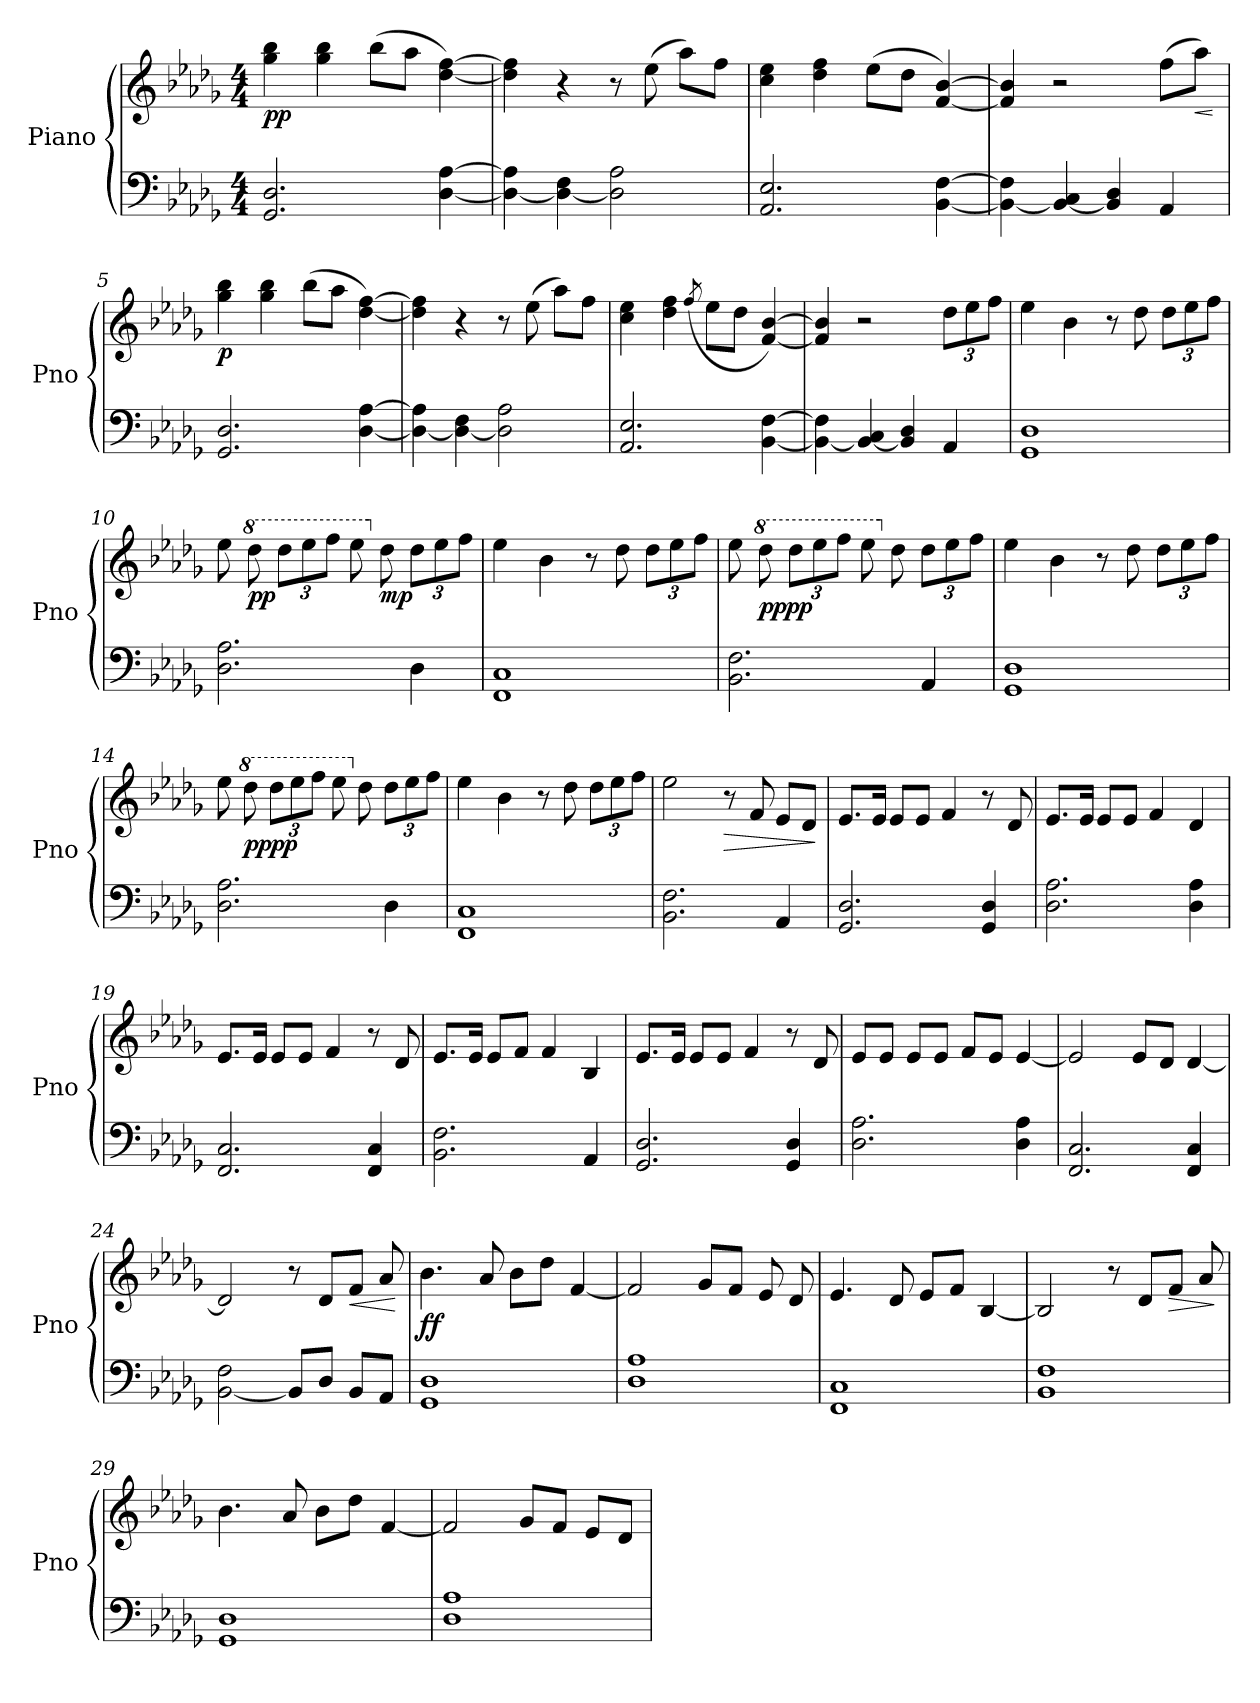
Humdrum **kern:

**kern	**kern	**dynam
*part1	*part1	*part1
*staff2	*staff1	*staff1/2
*I"Piano	*	*
*I'Pno	*	*
*clefF4	*clefG2	*
*k[b-e-a-d-g-]	*k[b-e-a-d-g-]	*
*b-:	*b-:	*
*M4/4	*M4/4	*
*MM130	*MM130	*
=1	=1	=1
!	!	!LO:DY:b
!	!	!LO:DY:n=1:b
2.GG-/ 2.D-/	4gg-\ 4bb-\	p p
.	4gg-\ 4bb-\	.
.	(>8bb-\L	.
.	8aa-\J	.
[4D-\ [4A-\	[4dd-\ [4ff\)	.
=2	=2	=2
4D-\_ 4A-\]	4dd-\] 4ff\]	.
4D-\_ 4F\	4r	.
2D-\] 2A-\	8r	.
.	(>8ee-\	.
.	8aa-\L)	.
.	8ff\J	.
=3	=3	=3
2.AA-/ 2.E-/	4cc\ 4ee-\	.
.	4dd-\ 4ff\	.
.	(>8ee-\L	.
.	8dd-\J	.
[4BB-\ [4F\	[4f/ [4b-/)	.
=4	=4	=4
4BB-\_ 4F\]	4f/] 4b-/]	.
4BB-/_ 4C/	2r	.
4BB-/] 4D-/	.	.
4AA-/	(>8ff\L	.
!	!	!LO:HP:b
.	8aa-\J)	<
.	.	[
=5	=5	=5
!	!	!LO:DY:b
2.GG-/ 2.D-/	4gg-\ 4bb-\	p
.	4gg-\ 4bb-\	.
.	(>8bb-\L	.
.	8aa-\J	.
[4D-\ [4A-\	[4dd-\ [4ff\)	.
!!LO:LB:g=z
=6	=6	=6
4D-\_ 4A-\]	4dd-\] 4ff\]	.
4D-\_ 4F\	4r	.
2D-\] 2A-\	8r	.
.	(>8ee-\	.
.	8aa-\L)	.
.	8ff\J	.
=7	=7	=7
2.AA-/ 2.E-/	4cc\ 4ee-\	.
.	4dd-\ 4ff\	.
.	(>8qff/	.
.	8ee-\L	.
.	8dd-\J	.
[4BB-\ [4F\	[4f/ [4b-/)	.
=8	=8	=8
4BB-\_ 4F\]	4f/] 4b-/]	.
4BB-/_ 4C/	2r	.
4BB-/] 4D-/	.	.
*	*Xbrackettup	*
4AA-/	12dd-\L	.
.	12ee-\	.
.	12ff\J	.
=9	=9	=9
!	!	!LO:DY:b
1GG- 1D-	4ee-\	other-dynamics
.	4b-\	.
.	8r	.
.	8dd-\	.
.	12dd-\L	.
.	12ee-\	.
.	12ff\J	.
!!LO:LB:g=z
=10	=10	=10
2.D-\ 2.A-\	8ee-\	.
*	*8va	*
!	!	!LO:DY:b
.	8ddd-\	pp
.	12ddd-\L	.
.	12eee-\	.
.	12fff\J	.
.	8eee-\	.
*	*X8va	*
!	!	!LO:DY:b
.	8dd-\	mp
4D-\	12dd-\L	.
.	12ee-\	.
.	12ff\J	.
=11	=11	=11
1FF 1C	4ee-\	.
.	4b-\	.
.	8r	.
.	8dd-\	.
.	12dd-\L	.
.	12ee-\	.
.	12ff\J	.
=12	=12	=12
2.BB-\ 2.F\	8ee-\	.
*	*8va	*
!	!	!LO:DY:b
!	!	!LO:DY:n=1:b
.	8ddd-\	pp pp
.	12ddd-\L	.
.	12eee-\	.
.	12fff\J	.
.	8eee-\	.
*	*X8va	*
!	!	!LO:DY:n=2:b
!	!	!LO:DY:n=3:b
.	8dd-\	mp mp
4AA-/	12dd-\L	.
.	12ee-\	.
.	12ff\J	.
=13	=13	=13
1GG- 1D-	4ee-\	.
.	4b-\	.
.	8r	.
.	8dd-\	.
.	12dd-\L	.
.	12ee-\	.
.	12ff\J	.
!!LO:LB:g=z
=14	=14	=14
2.D-\ 2.A-\	8ee-\	.
*	*8va	*
!	!	!LO:DY:b
!	!	!LO:DY:n=1:b
.	8ddd-\	pp pp
.	12ddd-\L	.
.	12eee-\	.
.	12fff\J	.
.	8eee-\	.
*	*X8va	*
!	!	!LO:DY:n=2:b
!	!	!LO:DY:n=3:b
.	8dd-\	mp mp
4D-\	12dd-\L	.
.	12ee-\	.
.	12ff\J	.
=15	=15	=15
1FF 1C	4ee-\	.
.	4b-\	.
.	8r	.
.	8dd-\	.
.	12dd-\L	.
.	12ee-\	.
.	12ff\J	.
=16	=16	=16
2.BB-\ 2.F\	2ee-\	.
!	!	!LO:HP:b
.	8r	>
.	8f/	.
4AA-/	8e-/L	.
.	8d-/J	.
.	.	]
=17	=17	=17
!	!	!LO:DY:b
!	!	!LO:DY:n=1:b
2.GG-/ 2.D-/	8.e-/L	mf mf
.	16e-/Jk	.
.	8e-/L	.
.	8e-/J	.
.	4f/	.
4GG-/ 4D-/	8r	.
.	8d-/	.
!!LO:PB:g=z
=18	=18	=18
2.D-\ 2.A-\	8.e-/L	.
.	16e-/Jk	.
.	8e-/L	.
.	8e-/J	.
.	4f/	.
4D-\ 4A-\	4d-/	.
=19	=19	=19
2.FF/ 2.C/	8.e-/L	.
.	16e-/Jk	.
.	8e-/L	.
.	8e-/J	.
.	4f/	.
4FF/ 4C/	8r	.
.	8d-/	.
=20	=20	=20
2.BB-\ 2.F\	8.e-/L	.
.	16e-/Jk	.
.	8e-/L	.
.	8f/J	.
.	4f/	.
4AA-/	4B-/	.
=21	=21	=21
2.GG-/ 2.D-/	8.e-/L	.
.	16e-/Jk	.
.	8e-/L	.
.	8e-/J	.
.	4f/	.
4GG-/ 4D-/	8r	.
.	8d-/	.
=22	=22	=22
2.D-\ 2.A-\	8e-/L	.
.	8e-/J	.
.	8e-/L	.
.	8e-/J	.
.	8f/L	.
.	8e-/J	.
4D-\ 4A-\	[4e-/	.
!!LO:LB:g=z
=23	=23	=23
2.FF/ 2.C/	2e-/]	.
.	8e-/L	.
.	8d-/J	.
4FF/ 4C/	[4d-/	.
=24	=24	=24
[2BB-\ 2F\	2d-/]	.
8BB-/L]	8r	.
8D-/J	8d-/L	.
!	!	!LO:HP:b
8BB-/L	8f/J	<
8AA-/J	8a-/	.
.	.	[
=25	=25	=25
!	!	!LO:DY:b
!	!	!LO:DY:n=1:b
1GG- 1D-	4.b-\	f f
.	8a-/	.
.	8b-\L	.
.	8dd-\J	.
.	[4f/	.
=26	=26	=26
1D- 1A-	2f/]	.
.	8g-/L	.
.	8f/J	.
.	8e-/	.
.	8d-/	.
=27	=27	=27
1FF 1C	4.e-/	.
.	8d-/	.
.	8e-/L	.
.	8f/J	.
.	[4B-/	.
=28	=28	=28
1BB- 1F	2B-/]	.
.	8r	.
.	8d-/L	.
!	!	!LO:HP:b
.	8f/J	>
.	8a-/	.
.	.	]
!!LO:LB:g=z
=29	=29	=29
!	!	!LO:DY:b
!	!	!LO:DY:n=1:b
1GG- 1D-	4.b-\	mf mf
.	8a-/	.
.	8b-\L	.
.	8dd-\J	.
.	[4f/	.
=30	=30	=30
1D- 1A-	2f/]	.
.	8g-/L	.
.	8f/J	.
.	8e-/L	.
.	8d-/J	.
=	=	=
*-	*-	*-
